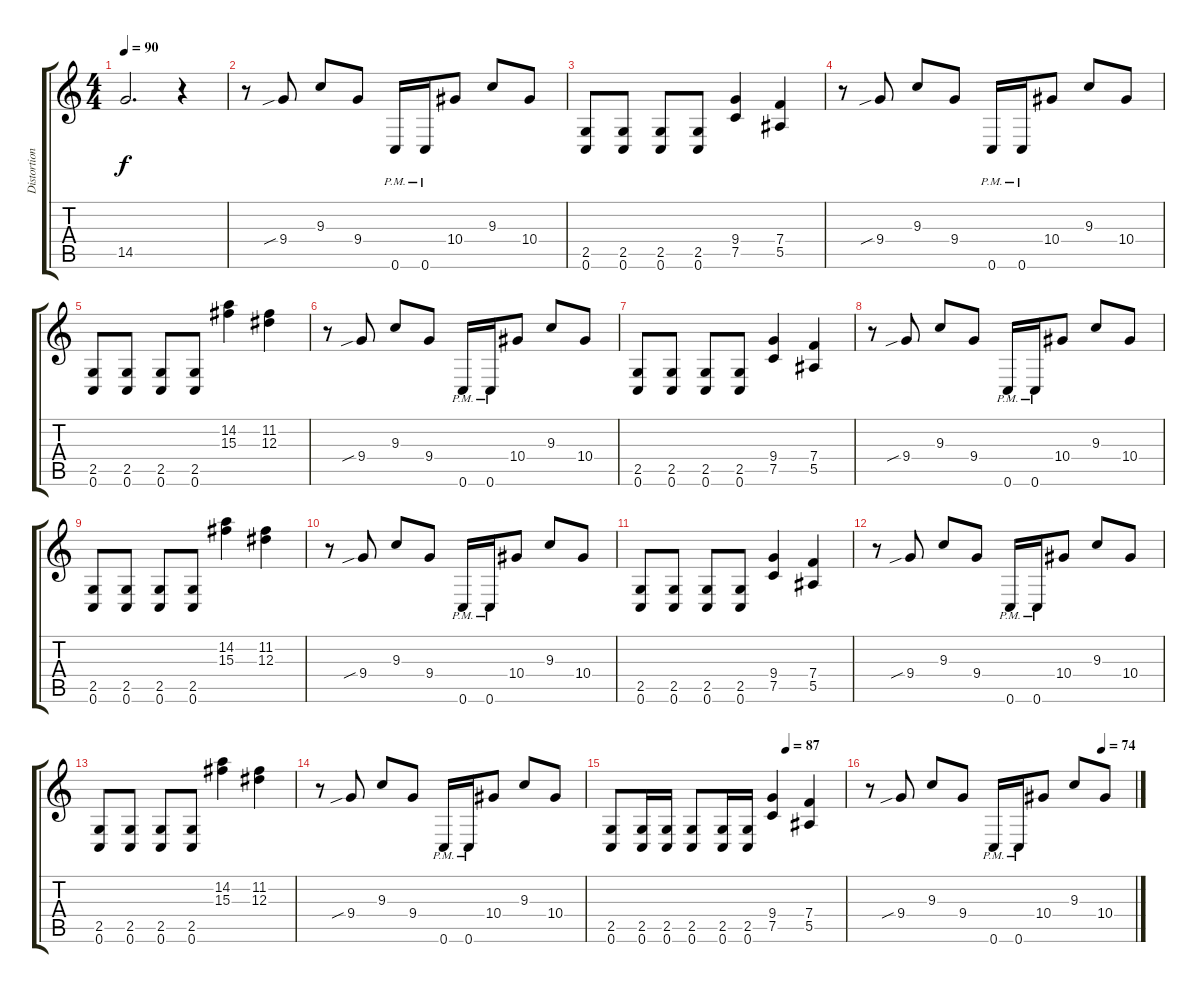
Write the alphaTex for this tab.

\track ("Distortion guitar" "Distortion") {instrument distortionguitar}
\staff {score tabs}
\tuning (C4 G3 Eb3 Bb2 F2 C2) {hide}
\ts (4 4)
\tempo 90
\clef g2
\ks c
14.5{t}.2{d dy f} r.4 |
r.8 9.4{sib}.8 9.3.8 9.4.8 0.6{pm}.16 0.6{pm}.16 10.4.8 9.3.8 10.4.8 |
(2.5 0.6).8 (2.5 0.6).8 (2.5 0.6).8 (2.5 0.6).8 (9.4 7.5).4 (7.4 5.5).4 |
r.8 9.4{sib}.8 9.3.8 9.4.8 0.6{pm}.16 0.6{pm}.16 10.4.8 9.3.8 10.4.8 |
(2.5 0.6).8 (2.5 0.6).8 (2.5 0.6).8 (2.5 0.6).8 (14.2 15.3).4 (11.2 12.3).4 |
r.8 9.4{sib}.8 9.3.8 9.4.8 0.6{pm}.16 0.6{pm}.16 10.4.8 9.3.8 10.4.8 |
(2.5 0.6).8 (2.5 0.6).8 (2.5 0.6).8 (2.5 0.6).8 (9.4 7.5).4 (7.4 5.5).4 |
r.8 9.4{sib}.8 9.3.8 9.4.8 0.6{pm}.16 0.6{pm}.16 10.4.8 9.3.8 10.4.8 |
(2.5 0.6).8 (2.5 0.6).8 (2.5 0.6).8 (2.5 0.6).8 (14.2 15.3).4 (11.2 12.3).4 |
r.8 9.4{sib}.8 9.3.8 9.4.8 0.6{pm}.16 0.6{pm}.16 10.4.8 9.3.8 10.4.8 |
(2.5 0.6).8 (2.5 0.6).8 (2.5 0.6).8 (2.5 0.6).8 (9.4 7.5).4 (7.4 5.5).4 |
r.8 9.4{sib}.8 9.3.8 9.4.8 0.6{pm}.16 0.6{pm}.16 10.4.8 9.3.8 10.4.8 |
(2.5 0.6).8 (2.5 0.6).8 (2.5 0.6).8 (2.5 0.6).8 (14.2 15.3).4 (11.2 12.3).4 |
r.8 9.4{sib}.8 9.3.8 9.4.8 0.6{pm}.16 0.6{pm}.16 10.4.8 9.3.8 10.4.8 |
\tempo (87 0.75)
(2.5 0.6).8 (2.5 0.6).16 (2.5 0.6).16 (2.5 0.6).8 (2.5 0.6).16 (2.5 0.6).16 (9.4 7.5).4 (7.4 5.5).4 |
\tempo (74 0.875)
r.8 9.4{sib}.8 9.3.8 9.4.8 0.6{pm}.16 0.6{pm}.16 10.4.8 9.3.8 10.4.8
